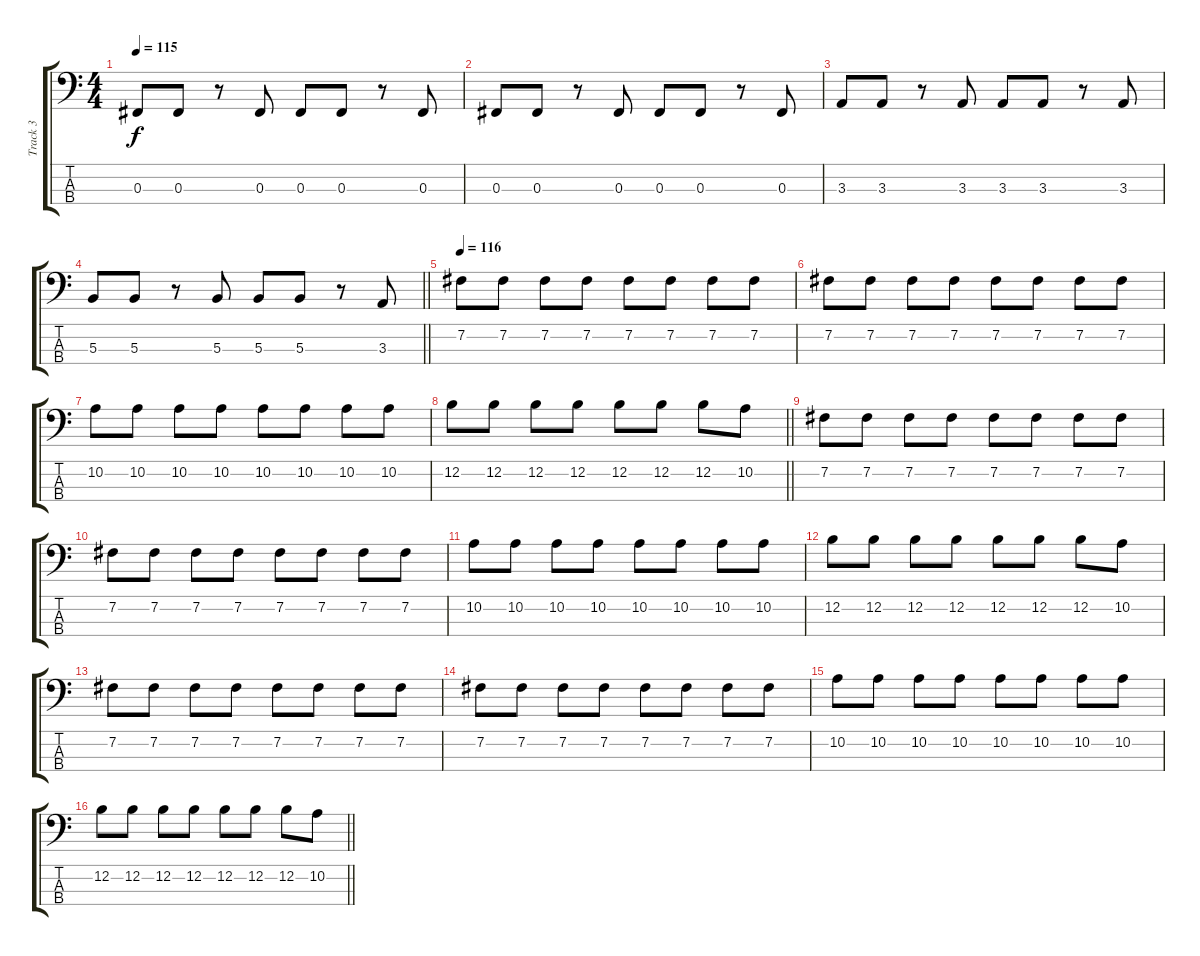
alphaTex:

\track ("Track 3" "Track 3") {instrument electricbasspick}
\staff {score tabs}
\tuning (E2 B1 Gb1 B0) {hide}
\ts (4 4)
\section ("" "")
\tempo 115
\clef f4
\ks c
0.3.8{dy f} 0.3.8 r.8 0.3.8 0.3.8 0.3.8 r.8 0.3.8 |
0.3.8 0.3.8 r.8 0.3.8 0.3.8 0.3.8 r.8 0.3.8 |
3.3.8 3.3.8 r.8 3.3.8 3.3.8 3.3.8 r.8 3.3.8 |
\barLineRight lightlight
5.3.8 5.3.8 r.8 5.3.8 5.3.8 5.3.8 r.8 3.3.8 |
\section ("" "")
\tempo 116
7.2.8 7.2.8 7.2.8 7.2.8 7.2.8 7.2.8 7.2.8 7.2.8 |
7.2.8 7.2.8 7.2.8 7.2.8 7.2.8 7.2.8 7.2.8 7.2.8 |
10.2.8 10.2.8 10.2.8 10.2.8 10.2.8 10.2.8 10.2.8 10.2.8 |
\barLineRight lightlight
12.2.8 12.2.8 12.2.8 12.2.8 12.2.8 12.2.8 12.2.8 10.2.8 |
\section ("" "")
7.2.8 7.2.8 7.2.8 7.2.8 7.2.8 7.2.8 7.2.8 7.2.8 |
7.2.8 7.2.8 7.2.8 7.2.8 7.2.8 7.2.8 7.2.8 7.2.8 |
10.2.8 10.2.8 10.2.8 10.2.8 10.2.8 10.2.8 10.2.8 10.2.8 |
12.2.8 12.2.8 12.2.8 12.2.8 12.2.8 12.2.8 12.2.8 10.2.8 |
7.2.8 7.2.8 7.2.8 7.2.8 7.2.8 7.2.8 7.2.8 7.2.8 |
7.2.8 7.2.8 7.2.8 7.2.8 7.2.8 7.2.8 7.2.8 7.2.8 |
10.2.8 10.2.8 10.2.8 10.2.8 10.2.8 10.2.8 10.2.8 10.2.8 |
\barLineRight lightlight
12.2.8 12.2.8 12.2.8 12.2.8 12.2.8 12.2.8 12.2.8 10.2.8
